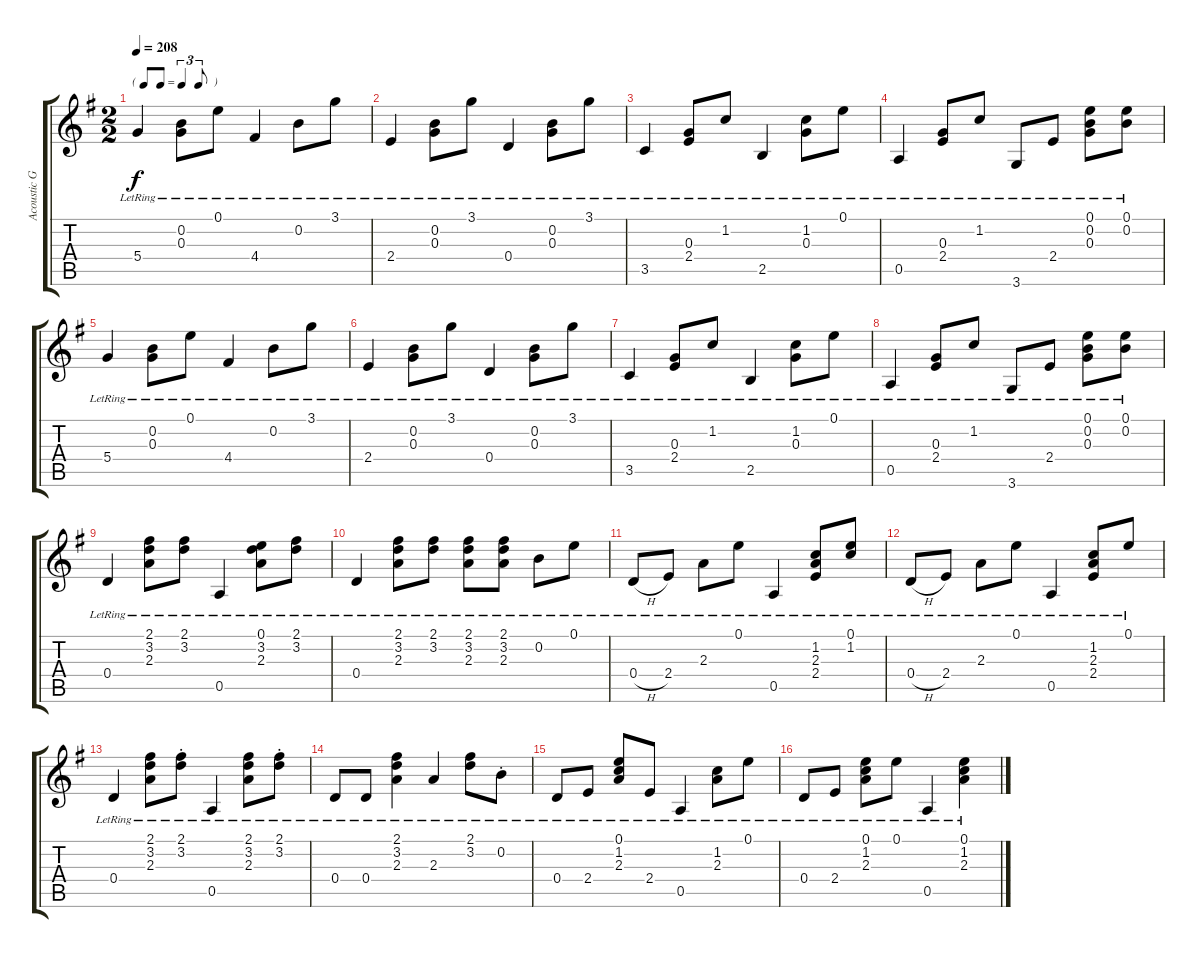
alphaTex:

\track ("Acoustic Guitar" "Acoustic G") {instrument acousticguitarsteel}
\staff {score tabs}
\tuning (E4 B3 G3 D3 A2 E2) {hide}
\ts (2 2)
\tf triplet8th
\tempo 208
\clef g2
\ks g
5.4{lr}.4{dy f} (0.2{lr} 0.3{lr}).8 0.1{lr}.8 4.4{lr}.4 0.2{lr}.8 3.1{lr}.8 |
2.4{lr}.4 (0.2{lr} 0.3{lr}).8 3.1{lr}.8 0.4{lr}.4 (0.2{lr} 0.3{lr}).8 3.1{lr}.8 |
3.5{lr}.4 (0.3{lr} 2.4{lr}).8 1.2{lr}.8 2.5{lr}.4 (1.2{lr} 0.3{lr}).8 0.1{lr}.8 |
0.5{lr}.4 (0.3{lr} 2.4{lr}).8 1.2{lr}.8 3.6{lr}.8 2.4{lr}.8 (0.1{lr} 0.2{lr} 0.3{lr}).8 (0.1{lr} 0.2{lr}).8 |
5.4{lr}.4 (0.2{lr} 0.3{lr}).8 0.1{lr}.8 4.4{lr}.4 0.2{lr}.8 3.1{lr}.8 |
2.4{lr}.4 (0.2{lr} 0.3{lr}).8 3.1{lr}.8 0.4{lr}.4 (0.2{lr} 0.3{lr}).8 3.1{lr}.8 |
3.5{lr}.4 (0.3{lr} 2.4{lr}).8 1.2{lr}.8 2.5{lr}.4 (1.2{lr} 0.3{lr}).8 0.1{lr}.8 |
0.5{lr}.4 (0.3{lr} 2.4{lr}).8 1.2{lr}.8 3.6{lr}.8 2.4{lr}.8 (0.1{lr} 0.2{lr} 0.3{lr}).8 (0.1{lr} 0.2{lr}).8 |
0.4{lr}.4 (2.1{lr} 3.2{lr} 2.3{lr}).8 (2.1{lr} 3.2{lr}).8 0.5{lr}.4 (0.1{lr} 3.2{lr} 2.3{lr}).8 (2.1{lr} 3.2{lr}).8 |
0.4{lr}.4 (2.1{lr} 3.2{lr} 2.3{lr}).8 (2.1{lr} 3.2{lr}).8 (2.1{lr} 3.2{lr} 2.3{lr}).8 (2.1{lr} 3.2{lr} 2.3{lr}).8 0.2{lr}.8 0.1{lr}.8 |
0.4{h lr}.8 2.4{lr}.8 2.3{lr}.8 0.1{lr}.8 0.5{lr}.4 (1.2{lr} 2.3{lr} 2.4{lr}).8 (0.1{lr} 1.2{lr}).8 |
0.4{h lr}.8 2.4{lr}.8 2.3{lr}.8 0.1{lr}.8 0.5{lr}.4 (1.2{lr} 2.3{lr} 2.4{lr}).8 0.1{lr}.8 |
0.4{lr}.4 (2.1{lr} 3.2{lr} 2.3{lr}).8 (2.1{st lr} 3.2{st lr}).8 0.5{lr}.4 (2.1{lr} 3.2{lr} 2.3{lr}).8 (2.1{st lr} 3.2{st lr}).8 |
0.4{lr}.8 0.4{lr}.8 (2.1{lr} 3.2{lr} 2.3{lr}).4 2.3{lr}.4 (2.1{lr} 3.2{lr}).8 0.2{st lr}.8 |
0.4{lr}.8 2.4{lr}.8 (0.1{lr} 1.2{lr} 2.3{lr}).8 2.4{lr}.8 0.5{lr}.4 (1.2{lr} 2.3{lr}).8 0.1{lr}.8 |
0.4{lr}.8 2.4{lr}.8 (0.1{lr} 1.2{lr} 2.3{lr}).8 0.1{lr}.8 0.5{lr}.4 (0.1{lr} 1.2{lr} 2.3{lr}).4
